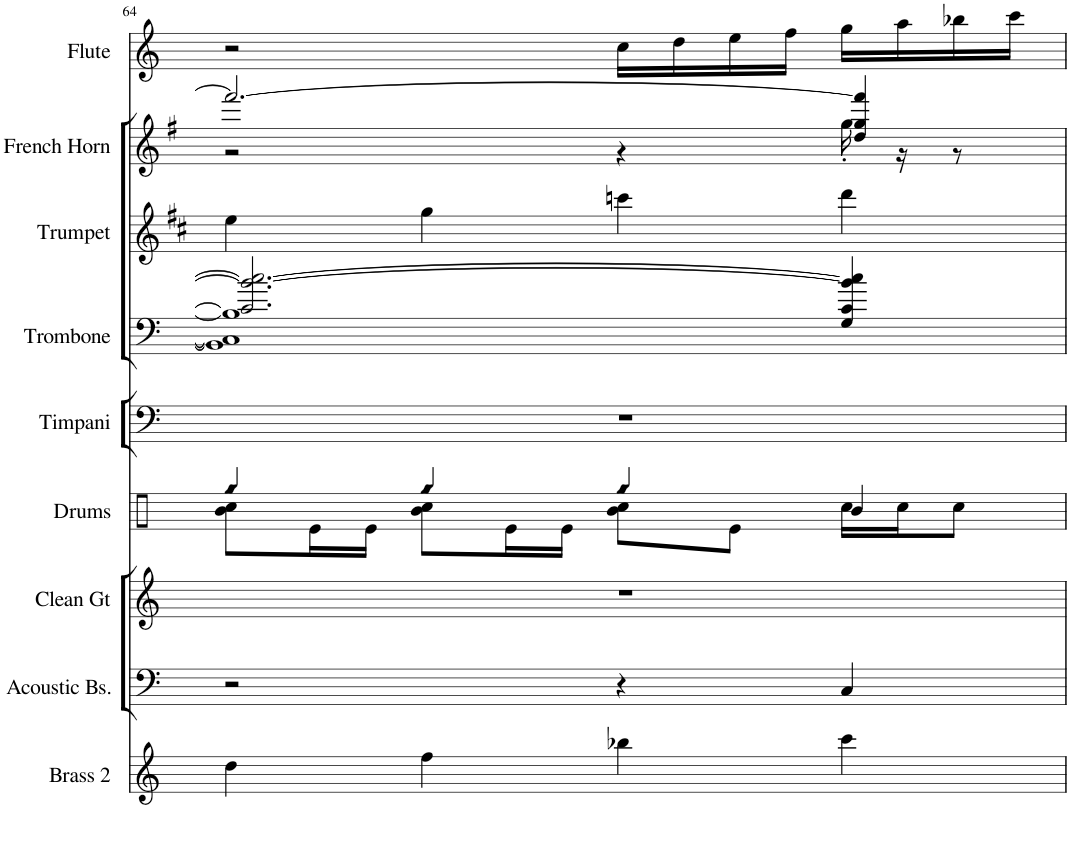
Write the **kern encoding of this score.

**kern	**kern	**kern	**kern	**kern	**kern	**kern	**kern	**kern
*part9	*part8	*part7	*part6	*part5	*part4	*part3	*part2	*part1
*staff9	*staff8	*staff7	*staff6	*staff5	*staff4	*staff3	*staff2	*staff1
*I"Brass 2	*I"Acoustic Bs.	*I"Clean Gt	*I"Drums	*I"Timpani	*I"Trombone	*I"Trumpet	*I"French Horn	*I"Flute
*I'Brass 2	*I'Acoustic Bs.	*I'Clean Gt	*I'Drums	*I'Timpani	*I'Trombone	*I'Trumpet	*I'French Horn	*I'Flute
!!LO:PB:g=z
*clefG2	*clefF4	*clefG2	*clefX	*clefF4	*clefF4	*clefG2	*clefG2	*clefG2
*	*	*	*	*	*	*Trd1c2	*Trd4c7	*
*k[]	*k[]	*k[]	*k[]	*k[]	*k[]	*k[f#c#]	*k[f#]	*k[]
*M4/4	*M4/4	*M4/4	*M4/4	*M4/4	*M4/4	*M4/4	*M4/4	*M4/4
=64	=64	=64	=64	=64	=64	=64	=64	=64
!	!	!	!LO:N:head=diamond	!	!	!	!	!
*	*	*	*^	*	*^	*	*^	*
4dd\	2r	1r	4gg/	8b\ 8cc\L	1r	2.c/] 2.b-/_ 2.cc/_	1BB-] 1C] 1B-]	4ee\	2.fffn/_	2r	2r
.	.	.	.	16e\L	.	.	.	.	.	.	.
.	.	.	.	16e\JJ	.	.	.	.	.	.	.
!	!	!	!LO:N:head=diamond	!	!	!	!	!	!	!	!
4ff\	.	.	4gg/	8b\ 8cc\L	.	.	.	4gg\	.	.	.
.	.	.	.	16e\L	.	.	.	.	.	.	.
.	.	.	.	16e\JJ	.	.	.	.	.	.	.
!	!	!	!LO:N:head=diamond	!	!	!	!	!	!	!	!
4bb-X\	4r	.	4gg/	8b\ 8cc\L	.	.	.	4cccn\	.	4r	16cc\LL
.	.	.	.	.	.	.	.	.	.	.	16dd\
.	.	.	.	8e\J	.	.	.	.	.	.	16ee\
.	.	.	.	.	.	.	.	.	.	.	16ff\JJ
4ccc\	4C/	.	4b/	16cc\LL	.	4G/ 4c/ 4b-/] 4cc/]	.	4ddd\	4dd/ 4gg/ 4fff/]	16gg'\	16gg\LL
.	.	.	.	16cc\J	.	.	.	.	.	16r	16aa\
.	.	.	.	8cc\J	.	.	.	.	.	8r	16bb-X\
.	.	.	.	.	.	.	.	.	.	.	16ccc\JJ
*	*	*	*v	*v	*	*v	*v	*	*v	*v	*
=	=	=	=	=	=	=	=	=
*-	*-	*-	*-	*-	*-	*-	*-	*-
